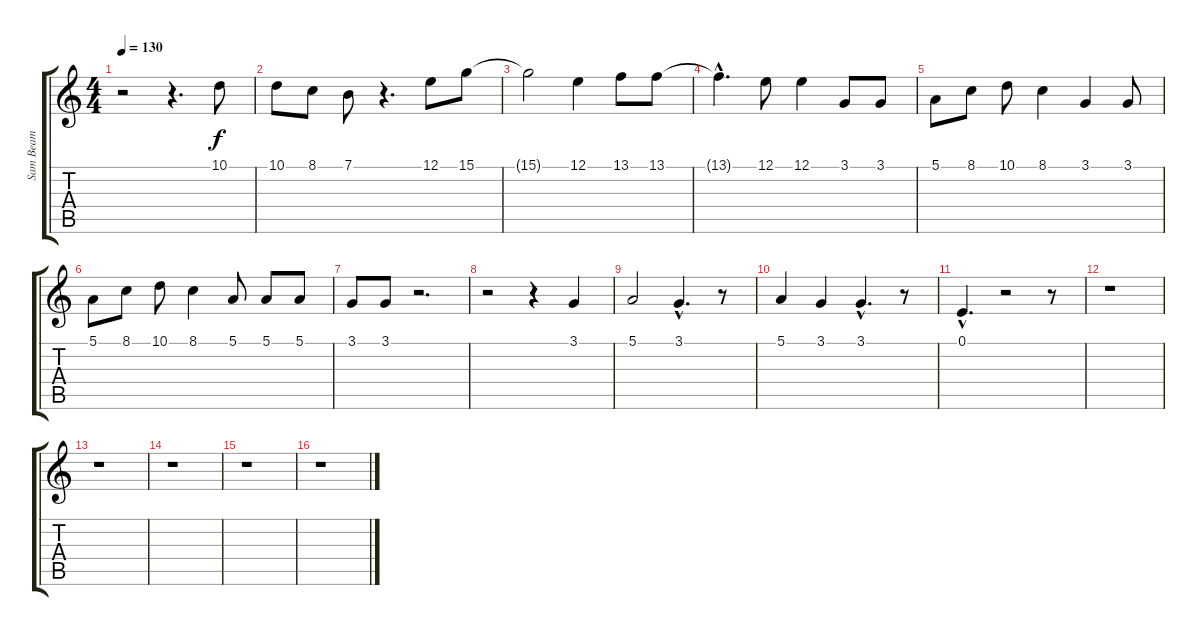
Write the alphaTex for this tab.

\track ("Sam Beam" "Sam Beam") {instrument synthvoice}
\staff {score tabs}
\tuning (E4 B3 G3 D3 A2 E2) {hide}
\ts (4 4)
\tempo 130
\clef g2
\ks c
r.2{dy f} r.4{d} 10.1.8 |
10.1.8 8.1.8 7.1.8 r.4{d} 12.1.8 15.1.8 |
15.1{t}.2 12.1.4 13.1.8 13.1.8 |
13.1{hac t}.4{d} 12.1.8 12.1.4 3.1.8 3.1.8 |
5.1.8 8.1.8 10.1.8 8.1.4 3.1.4 3.1.8 |
5.1.8 8.1.8 10.1.8 8.1.4 5.1.8 5.1.8 5.1.8 |
3.1.8 3.1.8 r.2{d} |
r.2 r.4 3.1.4 |
5.1.2 3.1{hac}.4{d} r.8 |
5.1.4 3.1.4 3.1{hac}.4{d} r.8 |
0.1{hac}.4{d} r.2 r.8 |
r.1 |
r.1 |
r.1 |
r.1 |
r.1
